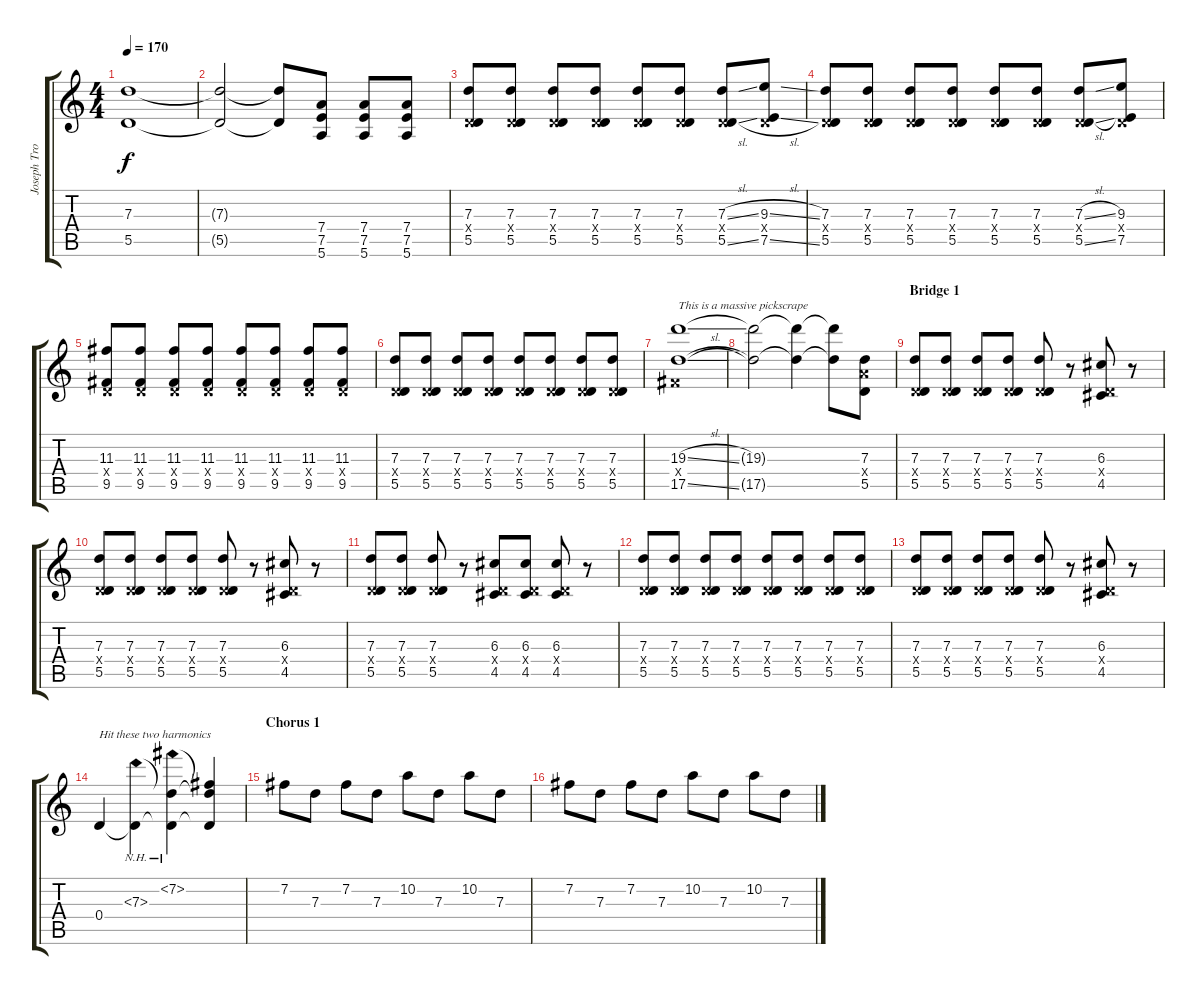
\track ("Joseph Trohman (Lead Guitar)" "Joseph Tro") {instrument distortionguitar}
\staff {score tabs}
\tuning (E4 B3 G3 D3 A2 E2) {hide}
\ts (4 4)
\tempo 170
\clef g2
\ks c
(7.3{t} 5.5{t}).1{dy f} |
(7.3{t} 5.5{t}).2 (7.3{t} 5.5{t}).8 (7.4 7.5 5.6).8{volume 9} (7.4 7.5 5.6).8 (7.4 7.5 5.6).8 |
(7.3 0.4{x} 5.5).8 (7.3 0.4{x} 5.5).8 (7.3 0.4{x} 5.5).8 (7.3 0.4{x} 5.5).8 (7.3 0.4{x} 5.5).8 (7.3 0.4{x} 5.5).8 (7.3{sl} 0.4{x} 5.5{sl}).8 (9.3{sl} 0.4{x} 7.5{sl}).8 |
(7.3 0.4{x} 5.5).8 (7.3 0.4{x} 5.5).8 (7.3 0.4{x} 5.5).8 (7.3 0.4{x} 5.5).8 (7.3 0.4{x} 5.5).8 (7.3 0.4{x} 5.5).8 (7.3{sl} 0.4{x} 5.5{sl}).8 (9.3 0.4{x} 7.5).8 |
(11.3 0.4{x} 9.5).8 (11.3 0.4{x} 9.5).8 (11.3 0.4{x} 9.5).8 (11.3 0.4{x} 9.5).8 (11.3 0.4{x} 9.5).8 (11.3 0.4{x} 9.5).8 (11.3 0.4{x} 9.5).8 (11.3 0.4{x} 9.5).8 |
(7.3 0.4{x} 5.5).8 (7.3 0.4{x} 5.5).8 (7.3 0.4{x} 5.5).8 (7.3 0.4{x} 5.5).8 (7.3 0.4{x} 5.5).8 (7.3 0.4{x} 5.5).8 (7.3 0.4{x} 5.5).8 (7.3 0.4{x} 5.5).8 |
(19.3{sl} 4.4{x} 17.5{sl}).1{txt "This is a massive pickscrape"} |
(19.3{t} 17.5{t}).2 (19.3{t} 17.5{t}).4 (19.3{t} 17.5{t}).8 (7.3 7.4{x} 5.5).8 |
\section ("" "Bridge 1")
(7.3 0.4{x} 5.5).8 (7.3 0.4{x} 5.5).8 (7.3 0.4{x} 5.5).8 (7.3 0.4{x} 5.5).8 (7.3 0.4{x} 5.5).8 r.8 (6.3 0.4{x} 4.5).8 r.8 |
(7.3 0.4{x} 5.5).8 (7.3 0.4{x} 5.5).8 (7.3 0.4{x} 5.5).8 (7.3 0.4{x} 5.5).8 (7.3 0.4{x} 5.5).8 r.8 (6.3 0.4{x} 4.5).8 r.8 |
(7.3 0.4{x} 5.5).8 (7.3 0.4{x} 5.5).8 (7.3 0.4{x} 5.5).8 r.8 (6.3 0.4{x} 4.5).8 (6.3 0.4{x} 4.5).8 (6.3 0.4{x} 4.5).8 r.8 |
(7.3 0.4{x} 5.5).8 (7.3 0.4{x} 5.5).8 (7.3 0.4{x} 5.5).8 (7.3 0.4{x} 5.5).8 (7.3 0.4{x} 5.5).8 (7.3 0.4{x} 5.5).8 (7.3 0.4{x} 5.5).8 (7.3 0.4{x} 5.5).8 |
(7.3 0.4{x} 5.5).8 (7.3 0.4{x} 5.5).8 (7.3 0.4{x} 5.5).8 (7.3 0.4{x} 5.5).8 (7.3 0.4{x} 5.5).8 r.8 (6.3 0.4{x} 4.5).8 r.8 |
0.4.4{txt "Hit these two harmonics"} (7.3{nh} 0.4{t}).4{volume 12 instrument guitarharmonics} (7.2{nh} 7.3{t} 0.4{t}).4 (7.2{t} 7.3{t} 0.4{t}).4 |
\section ("" "Chorus 1")
7.2.8{volume 10 instrument distortionguitar} 7.3.8 7.2.8 7.3.8 10.2.8 7.3.8 10.2.8 7.3.8 |
7.2.8{volume 10} 7.3.8 7.2.8 7.3.8 10.2.8 7.3.8 10.2.8 7.3.8
